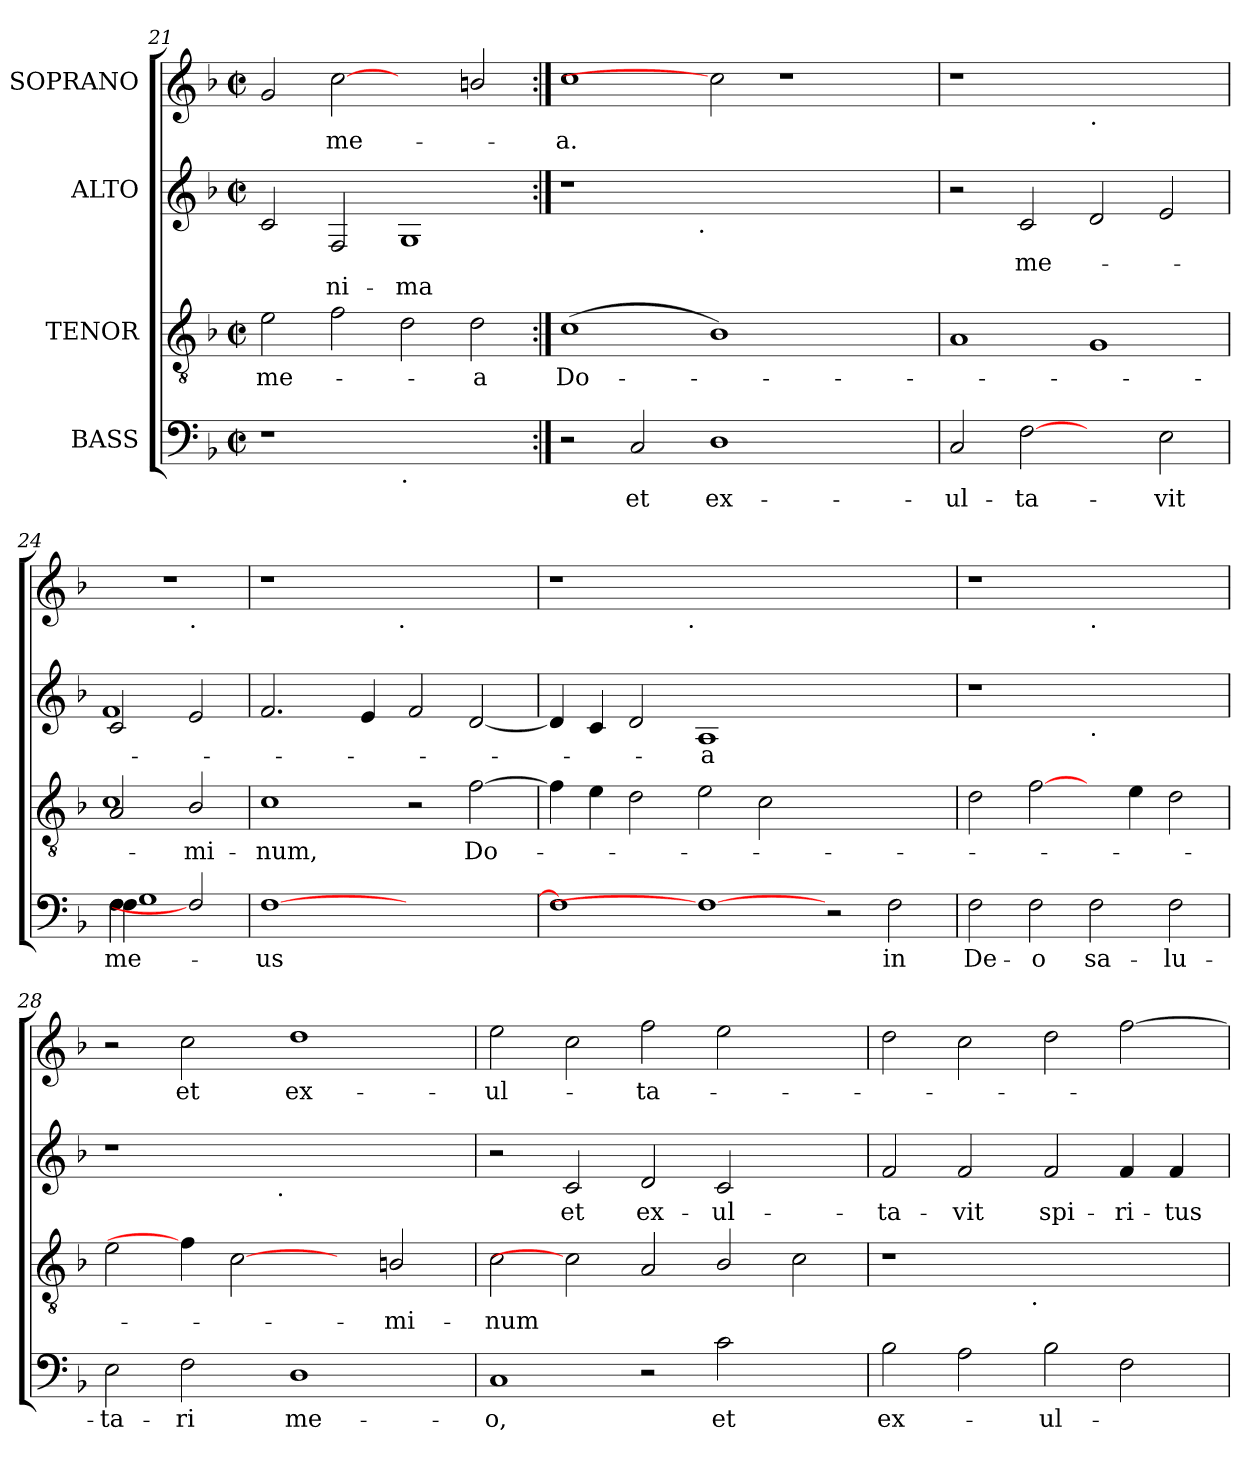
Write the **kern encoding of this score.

**kern	**text	**kern	**text	**kern	**text	**text	**kern	**text
*part4	*part4	*part3	*part3	*part2	*part2	*part2	*part1	*part1
*staff4	*staff4	*staff3	*staff3	*staff2	*staff2	*staff2	*staff1	*staff1
*I"BASS	*	*I"TENOR	*	*I"ALTO	*	*	*I"SOPRANO	*
*clefF4	*	*clefGv2	*	*clefG2	*	*	*clefG2	*
*k[b-]	*	*k[b-]	*	*k[b-]	*	*	*k[b-]	*
*F:	*	*F:	*	*F:	*	*	*F:	*
*M2/2	*	*M2/2	*	*M2/2	*	*	*M2/2	*
*met(c|)	*	*met(c|)	*	*met(c|)	*	*	*met(c|)	*
=21	=21	=21	=21	=21	=21	=21	=21	=21
!	!	!	!LO:LY:b	!	!	!	!	!
1r	.	2e\	me-	2c/	.	.	2g/	.
!	!	!	!	!	!	!LO:LY:b	!	!LO:LY:b
.	.	2f\	.	2F/	.	-ni-	[2cc	me-
!LO:TX:b:t=.	!	!	!	!	!	!	!	!
!	!	!	!	!	!	!LO:LY:b	!	!
1ryy	.	2d\	.	1G	.	-ma	2ryy	.
!	!	!	!LO:LY:b	!	!	!	!	!
.	.	2d\	-a	.	.	.	2bn/	.
=22:|!	=22:|!	=22:|!	=22:|!	=22:|!	=22:|!	=22:|!	=22:|!	=22:|!
!	!	!	!LO:LY:b	!	!	!	!	!LO:LY:b
*	*	*	*	*^	*	*	*	*
2r	.	(>1c	Do-	1r	2ryy	.	.	1cc	-a.
!	!LO:LY:b	!	!	!	!	!	!	!	!
2C/	et	.	.	.	4...ryy	.	.	.	.
!	!	!	!	!	!LO:TX:b:t=.	!	!	!	!
.	.	.	.	.	1ryy	.	.	.	.
!	!LO:LY:b	!	!	!	!	!	!	!	!
1D	ex-	1B-)	.	1.ryy	.	.	.	2cc]	.
.	.	.	.	.	.	.	.	1r	.
.	.	.	.	.	2ryy	.	.	.	.
2ryy	.	2ryy	.	.	.	.	.	.	.
.	.	.	.	.	32ryy	.	.	.	.
!!LO:LB:g=z
=23	=23	=23	=23	=23	=23	=23	=23	=23	=23
!	!LO:LY:b	!	!	!	!	!	!	!	!
*	*	*	*	*v	*v	*	*	*	*
2C/	-ul-	1A	.	2r	.	.	1r	.
!	!LO:LY:b	!	!	!	!LO:LY:b	!	!	!
[2F	-ta-	.	.	2c/	-me-	.	.	.
!	!	!	!	!	!	!	!LO:TX:b:t=.	!
2ryy	.	1G	.	2d/	.	.	1ryy	.
!	!LO:LY:b	!	!	!	!	!	!	!
2E\	-vit	.	.	2e/	.	.	.	.
=24	=24	=24	=24	=24	=24	=24	=24	=24
!	!LO:LY:b	!	!	!	!	!	!	!
*^	*	*	*	*	*	*	*	*
!	!	!LO:LY:b	!	!	!	!	!	!	!
*	*^	*	*	*	*	*	*	*	*
!	!	!	!LO:LY:b:rj	!	!	!	!	!	!	!
*	*	*^	*	*	*	*	*	*	*	*
!	!	!	!	!LO:LY:b	!	!	!	!	!	!	!
*	*	*	*	*	*^	*	*^	*	*	*^	*
2F\	4F\	4F\	1G	me-	2A/	1c	.	2c/	1f	.	.	1r	2ryy	.
.	2.ryy	2.ryy	.	.	.	.	.	.	.	.	.	.	.	.
!	!	!	!	!	!	!	!	!	!	!	!	!	!LO:TX:b:t=.	!
!	!	!	!	!	!	!	!LO:LY:b	!	!	!	!	!	!	!
2F]	.	.	.	.	2B-/	.	-mi-	2e/	.	.	.	.	2ryy	.
*v	*v	*v	*v	*	*	*	*	*v	*v	*	*	*	*	*
*	*	*v	*v	*	*	*	*	*	*	*
=25	=25	=25	=25	=25	=25	=25	=25	=25	=25
!	!LO:LY:b	!	!LO:LY:b	!	!	!	!	!	!
[>1F	-us	1c	-num,	2.f/	.	.	1r	2ryy	.
.	.	.	.	.	.	.	.	4...ryy	.
.	.	.	.	4e/	.	.	.	.	.
!	!	!	!	!	!	!	!	!LO:TX:b:t=.	!
.	.	.	.	.	.	.	.	1ryy	.
1ryy	.	2r	.	2f/	.	.	1ryy	.	.
!	!	!	!LO:LY:b	!	!	!	!	!	!
.	.	[>2f\	Do-	[<2d/	.	.	.	.	.
.	.	.	.	.	.	.	.	32ryy	.
=26	=26	=26	=26	=26	=26	=26	=26	=26	=26
1F]	.	4f\]	.	4d/]	.	.	1r	2ryy	.
.	.	4e\	.	4c/	.	.	.	.	.
.	.	2d\	.	2d/	.	.	.	4...ryy	.
!	!	!	!	!	!	!	!	!LO:TX:b:t=.	!
.	.	.	.	.	.	.	.	1ryy	.
!	!	!	!	!	!LO:LY:b:rj	!	!	!	!
1F_	.	2e\	.	1A	-a	.	0ryy	.	.
.	.	2c\	.	.	.	.	.	.	.
.	.	.	.	.	.	.	.	1ryy	.
2r	.	1ryy	.	1ryy	.	.	.	.	.
!	!LO:LY:b	!	!	!	!	!	!	!	!
2F\	in	.	.	.	.	.	.	.	.
.	.	.	.	.	.	.	.	32ryy	.
=27	=27	=27	=27	=27	=27	=27	=27	=27	=27
!	!LO:LY:b	!	!	!	!	!	!	!	!
*	*	*	*	*	*	*	*v	*v	*
2F\	De-	2d\	.	1r	.	.	1r	.
!	!LO:LY:b	!	!	!	!	!	!	!
2F\	-o	[2f\	.	.	.	.	.	.
!	!	!	!	!	!	!	!LO:TX:b:t=.	!
!	!	!	!	!LO:TX:b:t=.	!	!	!	!
!	!LO:LY:b	!	!	!	!	!	!	!
2F\	sa-	4ryy	.	1ryy	.	.	1ryy	.
.	.	4e\	.	.	.	.	.	.
!	!LO:LY:b	!	!	!	!	!	!	!
2F\	-lu-	2d\	.	.	.	.	.	.
=28	=28	=28	=28	=28	=28	=28	=28	=28
!	!LO:LY:b	!	!	!	!	!	!	!
*	*	*	*	*^	*	*	*	*
2E\	-ta-	2e\	.	1r	2ryy	.	.	2r	.
!	!LO:LY:b	!	!	!	!	!	!	!	!LO:LY:b
2F\	-ri	4f\]	.	.	4...ryy	.	.	2cc\	et
.	.	[2c	.	.	.	.	.	.	.
!	!	!	!	!	!LO:TX:b:t=.	!	!	!	!
.	.	.	.	.	1ryy	.	.	.	.
!	!LO:LY:b	!	!	!	!	!	!	!	!LO:LY:b
1D	me-	.	.	1ryy	.	.	.	1dd	ex-
.	.	4ryy	.	.	.	.	.	.	.
!	!	!	!LO:LY:b	!	!	!	!	!	!
.	.	2B/	-mi-	.	.	.	.	.	.
.	.	.	.	.	32ryy	.	.	.	.
!!LO:LB:g=z
=29	=29	=29	=29	=29	=29	=29	=29	=29	=29
!	!LO:LY:b	!	!LO:LY:b	!	!	!	!	!	!LO:LY:b
*	*	*	*	*v	*v	*	*	*	*
1C	-o,	2c\	-num	2r	.	.	2ee\	-ul-
!	!	!	!	!	!LO:LY:b	!	!	!
.	.	2c]	.	2c/	et	.	2cc\	.
!	!	!	!	!	!LO:LY:b	!	!	!LO:LY:b
2r	.	2A/	.	2d/	ex-	.	2ff\	-ta-
!	!LO:LY:b	!	!	!	!LO:LY:b	!	!	!
2c\	et	2B-/	.	2c/	-ul-	.	2ee\	.
2ryy	.	2c\	.	2ryy	.	.	2ryy	.
=30	=30	=30	=30	=30	=30	=30	=30	=30
!	!LO:LY:b	!	!	!	!LO:LY:b	!	!	!
*	*	*^	*	*	*	*	*	*
2B-\	ex-	1r	2ryy	.	2f/	-ta-	.	2dd\	.
!	!	!	!	!	!	!LO:LY:b	!	!	!
2A\	.	.	4...ryy	.	2f/	-vit	.	2cc\	.
!	!	!	!LO:TX:b:t=.	!	!	!	!	!	!
.	.	.	1ryy	.	.	.	.	.	.
!	!LO:LY:b	!	!	!	!	!LO:LY:b	!	!	!
2B-\	-ul-	1ryy	.	.	2f/	spi-	.	2dd\	.
!	!	!	!	!	!	!LO:LY:b	!	!	!
2F\	.	.	.	.	4f/	-ri-	.	[>2ff\	.
!	!	!	!	!	!	!LO:LY:b:rj	!	!	!
.	.	.	.	.	4f/	-tus	.	.	.
.	.	.	32ryy	.	.	.	.	.	.
*	*	*v	*v	*	*	*	*	*	*
=	=	=	=	=	=	=	=	=
*-	*-	*-	*-	*-	*-	*-	*-	*-
